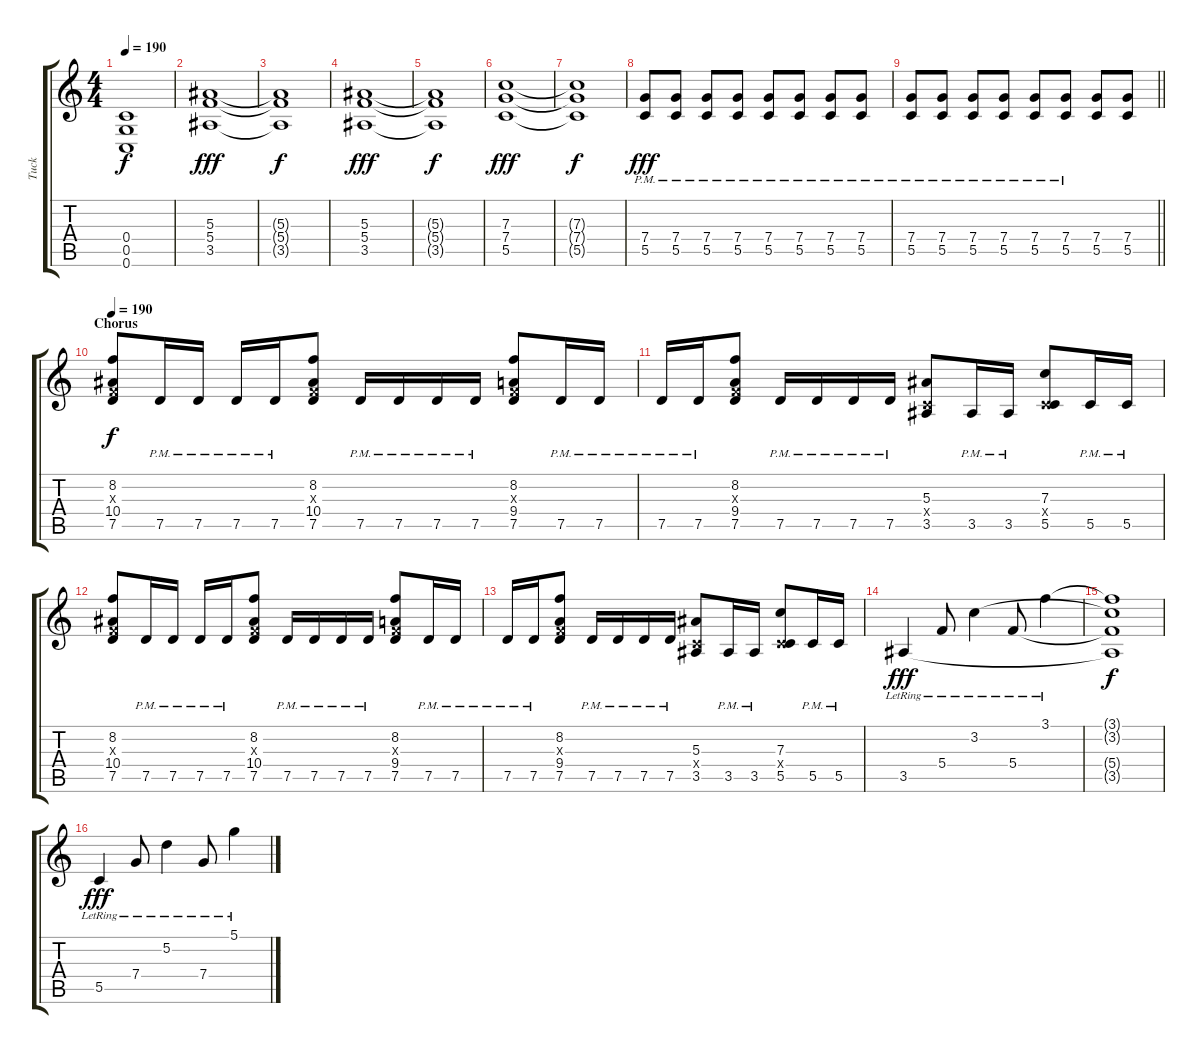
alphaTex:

\track ("Tuck" "Tuck") {instrument distortionguitar}
\staff {score tabs}
\tuning (D4 A3 F3 C3 G2 C2) {hide}
\ts (4 4)
\tempo 190
\clef g2
\ks c
(0.4{t} 0.5{t} 0.6{t}).1{dy f} |
(5.3 5.4 3.5).1{dy fff} |
(5.3{t} 5.4{t} 3.5{t}).1{dy f} |
(5.3 5.4 3.5).1{dy fff} |
(5.3{t} 5.4{t} 3.5{t}).1{dy f} |
(7.3 7.4 5.5).1{dy fff} |
(7.3{t} 7.4{t} 5.5{t}).1{dy f} |
(7.4{pm} 5.5{pm}).8{dy fff} (7.4{pm} 5.5{pm}).8 (7.4{pm} 5.5{pm}).8 (7.4{pm} 5.5{pm}).8 (7.4{pm} 5.5{pm}).8 (7.4{pm} 5.5{pm}).8 (7.4{pm} 5.5{pm}).8 (7.4{pm} 5.5{pm}).8 |
\barLineRight lightlight
(7.4{pm} 5.5{pm}).8 (7.4{pm} 5.5{pm}).8 (7.4{pm} 5.5{pm}).8 (7.4{pm} 5.5{pm}).8 (7.4{pm} 5.5{pm}).8 (7.4{pm} 5.5{pm}).8 (7.4 5.5).8 (7.4 5.5).8 |
\section ("" "Chorus")
\tempo 190
(8.2 0.3{x} 10.4 7.5).8{dy f} 7.5{pm}.16 7.5{pm}.16 7.5{pm}.16 7.5{pm}.16 (8.2 0.3{x} 10.4 7.5).8 7.5{pm}.16 7.5{pm}.16 7.5{pm}.16 7.5{pm}.16 (8.2 0.3{x} 9.4 7.5).8 7.5{pm}.16 7.5{pm}.16 |
7.5{pm}.16 7.5{pm}.16 (8.2 0.3{x} 9.4 7.5).8 7.5{pm}.16 7.5{pm}.16 7.5{pm}.16 7.5{pm}.16 (5.3 0.4{x} 3.5).8 3.5{pm}.16 3.5{pm}.16 (7.3 0.4{x} 5.5).8 5.5{pm}.16 5.5{pm}.16 |
(8.2 0.3{x} 10.4 7.5).8 7.5{pm}.16 7.5{pm}.16 7.5{pm}.16 7.5{pm}.16 (8.2 0.3{x} 10.4 7.5).8 7.5{pm}.16 7.5{pm}.16 7.5{pm}.16 7.5{pm}.16 (8.2 0.3{x} 9.4 7.5).8 7.5{pm}.16 7.5{pm}.16 |
7.5{pm}.16 7.5{pm}.16 (8.2 0.3{x} 9.4 7.5).8 7.5{pm}.16 7.5{pm}.16 7.5{pm}.16 7.5{pm}.16 (5.3 0.4{x} 3.5).8 3.5{pm}.16 3.5{pm}.16 (7.3 0.4{x} 5.5).8 5.5{pm}.16 5.5{pm}.16 |
3.5{lr}.4{dy fff} 5.4{lr}.8 3.2{lr}.4 5.4{lr}.8 3.1{lr}.4 |
(3.1{t} 3.2{t} 5.4{t} 3.5{t}).1{dy f} |
5.5{lr}.4{dy fff} 7.4{lr}.8 5.2{lr}.4 7.4{lr}.8 5.1{lr}.4
